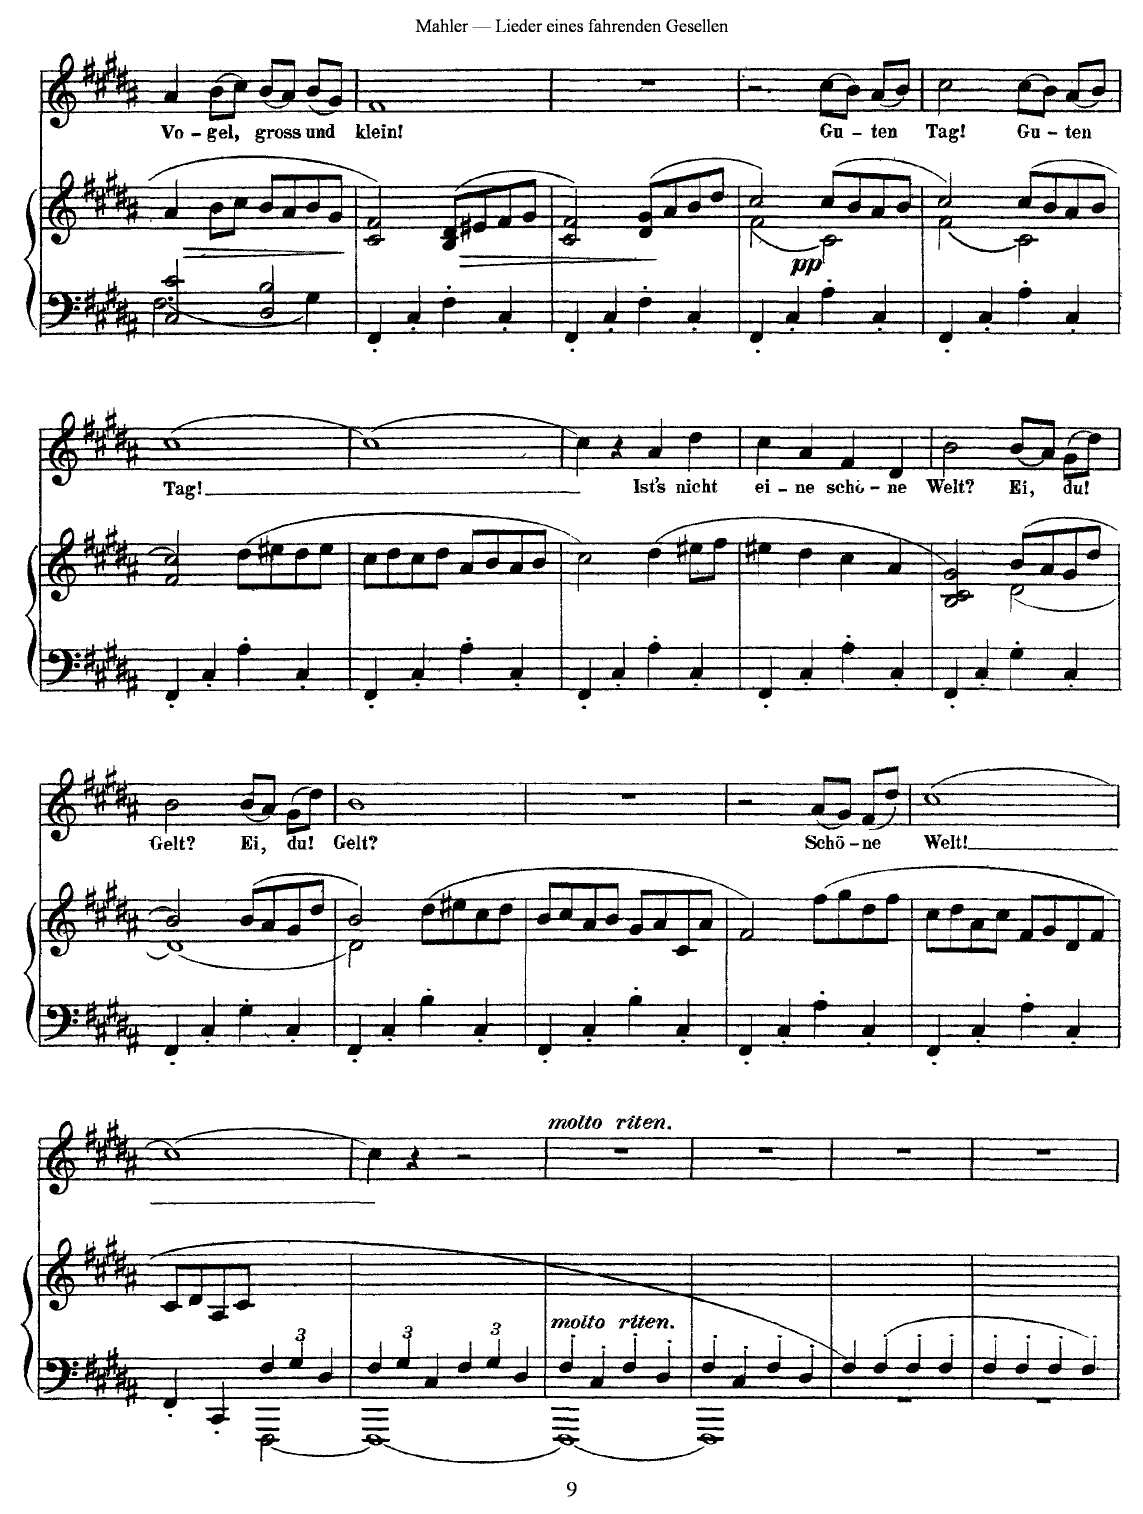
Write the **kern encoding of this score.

**kern	**kern	**dynam	**kern	**text
*part2	*part2	*part2	*part1	*part1
*staff3	*staff2	*staff2/3	*staff1	*staff1
*I"Piano	*	*	*I"Voice	*
*I'Pno	*	*	*	*
*clefF4	*clefG2	*	*clefG2	*
*k[f#c#g#d#a#]	*k[f#c#g#d#a#]	*	*k[f#c#g#d#a#]	*
*M2/2	*M2/2	*	*M2/2	*
*met(c|)	*met(c|)	*	*met(c|)	*
=82	=82	=82	=82	=82
*^	*	*	*	*
!	!	!	!LO:HP:b	!	!
2C#/ 2c#/	2.F#\	4a#/	>	4a#/	Vo-
.	.	8b\L	.	(8b\L	-gel,
.	.	8cc#\J	.	8cc#\J)	.
2D#/ 2B/	.	8b/L	.	((8b/L	gross
.	.	8a#/	.	8a#/J))	.
.	4G#\	8b/	.	(8b/L	und
.	.	8g#/J	.	8g#/J)	.
*v	*v	*	*	*	*
.	.	]	.	.
=83	=83	=83	=83	=83
4FF#'/	2c#/ 2f#/	.	1f#	klein!
4C#'/	.	.	.	.
!	!	!LO:HP:b	!	!
4F#'\	(8B/ 8d#/L	>	.	.
.	8e#X/	.	.	.
4C#'/	8f#/	.	.	.
.	8g#/J	.	.	.
=84	=84	=84	=84	=84
4FF#'/	2c#/ 2f#/)	.	1r	.
4C#'/	.	.	.	.
4F#'\	(8d#/ 8g#/L	.	.	.
.	8a#/	]	.	.
4C#'/	8b/	.	.	.
.	8dd#/J	.	.	.
=85	=85	=85	=85	=85
*	*^	*	*	*
4FF#'/	2cc#/)	(2f#\	.	2r	.
4C#'/	.	.	.	.	.
4A#'\	(8cc#/L	2c#\)	.	((8cc#\L	Gu-
.	8b/	.	.	8b\J))	.
4C#'/	8a#/	.	.	(8a#/L	-ten
.	8b/J	.	.	8b/J)	.
=86	=86	=86	=86	=86	=86
4FF#'/	2cc#/)	(2f#\	.	2cc#\	Tag!
4C#'/	.	.	.	.	.
!	!	!	!LO:DY:b=2	!	!
4A#'\	(8cc#/L	2c#\)	pp	(8cc#\L	Gu-
.	8b/	.	.	8b\J)	.
4C#'/	8a#/	.	.	(8a#/L	-ten
.	8b/J	.	.	8b/J)	.
*	*v	*v	*	*	*
=87	=87	=87	=87	=87
4FF#'/	2f#/ 2cc#/)	.	[1cc#	Tag!
4C#'/	.	.	.	.
4A#'\	(8dd#\L	.	.	.
.	8ee#X\	.	.	.
4C#'/	8dd#\	.	.	.
.	8ee#X\J	.	.	.
=88	=88	=88	=88	=88
4FF#'/	8cc#\L	.	1cc#_	.
.	8dd#\	.	.	.
4C#'/	8cc#\	.	.	.
.	8dd#\J	.	.	.
4A#'\	8a#/L	.	.	.
.	8b/	.	.	.
4C#'/	8a#/	.	.	.
.	8b/J	.	.	.
=89	=89	=89	=89	=89
4FF#'/	2cc#\)	.	4cc#\]	.
4C#'/	.	.	4r	.
4A#'\	(4dd#\	.	4a#/	Ist's
4C#'/	8ee#X\L	.	4dd#\	nicht
.	8ff#\J	.	.	.
=90	=90	=90	=90	=90
4FF#'/	4ee#X\	.	4cc#\	ei-
4C#'/	4dd#\	.	4a#/	-ne
4A#'\	4cc#\	.	4f#/	schö-
4C#'/	4a#/	.	4d#/	-ne
=91	=91	=91	=91	=91
*	*^	*	*	*
4FF#'/	2B/ 2c#/ 2g#/)	2ryy	.	2b\	Welt?
4C#'/	.	.	.	.	.
4G#'\	(8b/L	[2d#\	.	(8b/L	Ei,
.	8a#/	.	.	8a#/J)	.
4C#'/	8g#/	.	.	(8g#\L	du!
.	8dd#/J	.	.	8dd#\J)	.
=92	=92	=92	=92	=92	=92
4FF#'/	2b/)	1d#_	.	2b\	Gelt?
4C#'/	.	.	.	.	.
4G#'\	(8b/L	.	.	(8b/L	Ei,
.	8a#/	.	.	8a#/J)	.
4C#'/	8g#/	.	.	(8g#\L	du!
.	8dd#/J	.	.	8dd#\J)	.
=93	=93	=93	=93	=93	=93
4FF#'/	2b/)	2d#\]	.	1b	Gelt?
4C#'/	.	.	.	.	.
4B'\	(8dd#\L	2ryy	.	.	.
.	8ee#X\	.	.	.	.
4C#'/	8cc#\	.	.	.	.
.	8dd#\J	.	.	.	.
*	*v	*v	*	*	*
=94	=94	=94	=94	=94
4FF#'/	8b/L	.	1r	.
.	8cc#/	.	.	.
4C#'/	8a#/	.	.	.
.	8b/J	.	.	.
4B'\	8g#/L	.	.	.
.	8a#/	.	.	.
4C#'/	8c#/	.	.	.
.	8a#/J	.	.	.
=95	=95	=95	=95	=95
4FF#'/	2f#/)	.	2r	.
4C#'/	.	.	.	.
4A#'\	8ff#\L	.	(8a#/L	Schö-
.	8gg#\	.	8g#/J)	.
4C#'/	8dd#\	.	(8f#/L	-ne
.	8ff#\J	.	8dd#/J)	.
=96	=96	=96	=96	=96
4FF#'/	8cc#\L	.	[1cc#	Welt!
.	8dd#\	.	.	.
4C#'/	8a#\	.	.	.
.	8cc#\J	.	.	.
4A#'\	8f#/L	.	.	.
.	8g#/	.	.	.
4C#'/	8d#/	.	.	.
.	8f#/J	.	.	.
=97	=97	=97	=97	=97
*^	*	*	*	*
2ryy	4FF#'/	8c#/L	.	1cc#_	.
.	.	8d#/	.	.	.
.	4CC#'/	8A#/	.	.	.
.	.	8c#/J	.	.	.
*Xbrackettup	*	*	*	*	*
6F#/	[2FFF#\	2ryy	.	.	.
6G#/	.	.	.	.	.
6D#/	.	.	.	.	.
=98	=98	=98	=98	=98	=98
*	*^	*	*	*	*
6F#/	1ryy	1FFF#_	1ryy	.	4cc#\]	.
6G#/	.	.	.	.	.	.
.	.	.	.	.	4r	.
6C#/	.	.	.	.	.	.
6F#/	.	.	.	.	2r	.
6G#/	.	.	.	.	.	.
6D#/	.	.	.	.	.	.
*	*v	*v	*	*	*	*
=99	=99	=99	=99	=99	=99
!	!	!	!	!LO:TX:i:t=molto riten.	!
!LO:TX:i:t=molto riten.	!	!	!	!	!
4F#'/	1FFF#_	1ryy	.	1r	.
4C#'/	.	.	.	.	.
4F#'/	.	.	.	.	.
4D#'/	.	.	.	.	.
=100	=100	=100	=100	=100	=100
4F#'/	1FFF#]	1ryy	.	1r	.
4C#'/	.	.	.	.	.
4F#'/	.	.	.	.	.
4D#'/	.	.	.	.	.
=101	=101	=101	=101	=101	=101
4F#/	1r	1ryy	.	1r	.
4F#'>/	.	.	.	.	.
4F#'>/	.	.	.	.	.
4F#'>/	.	.	.	.	.
=102	=102	=102	=102	=102	=102
4F#'>/	1r	1ryy	.	1r	.
4F#'>/	.	.	.	.	.
4F#'>/	.	.	.	.	.
4F#'>/	.	.	.	.	.
*v	*v	*	*	*	*
=	=	=	=	=
*-	*-	*-	*-	*-
